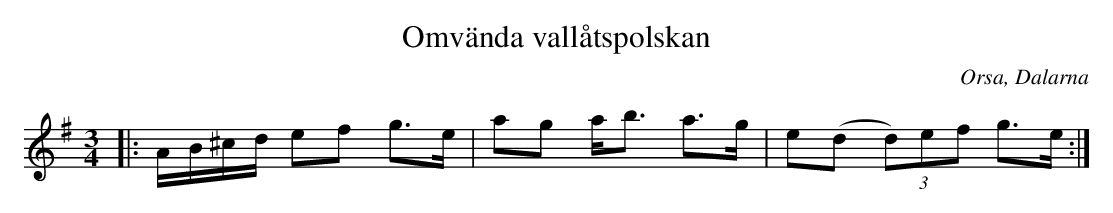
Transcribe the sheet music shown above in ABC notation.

X:1
T:Omvända vallåtspolskan
O:Orsa, Dalarna
M:3/4
L:1/8
K:G
|: A/B/^c/d/ ef g>e |ag a<b a>g |e(d (3d)ef g>e :|
